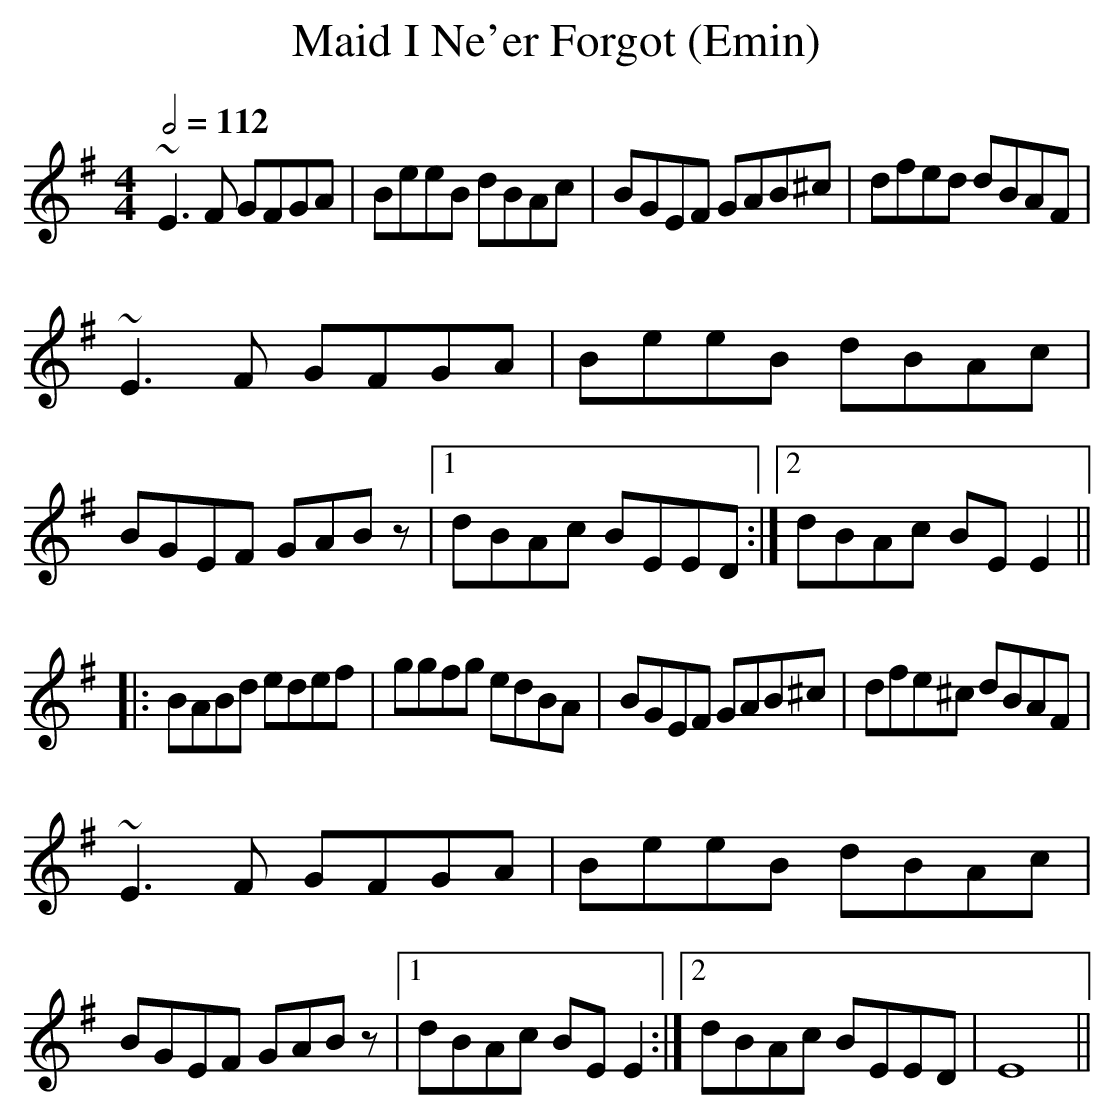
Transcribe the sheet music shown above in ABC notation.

X:1
T:Maid I Ne'er Forgot (Emin)
Q:1/2=112
M:4/4
L:1/8
K:Emin
~E3F GFGA|BeeB dBAc|BGEF GAB^c|dfed dBAF|
~E3F GFGA|BeeB dBAc|BGEF GABz|1dBAc BEED:|2dBAc BEE2||
|:BABd edef|ggfg edBA|BGEF GAB^c|dfe^c dBAF|
~E3F GFGA|BeeB dBAc|BGEF GABz|1 dBAc BEE2:|2dBAc BEED|E8||
